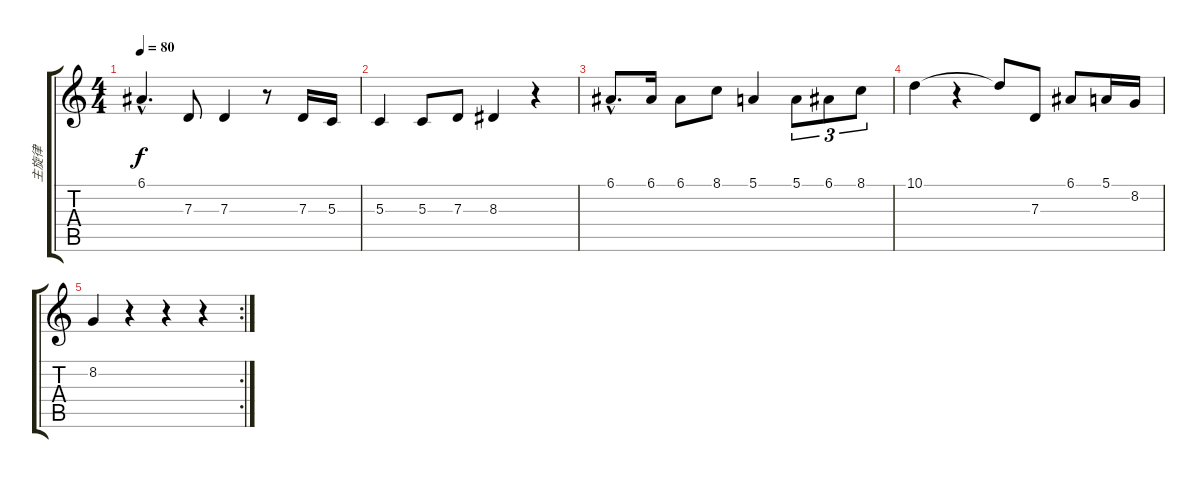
\track ("主旋律" "主旋律") {instrument synthbrass2}
\staff {score tabs}
\tuning (E4 B3 G3 D3 A2 E2) {hide}
\ts (4 4)
\tempo 80
\clef g2
\ks c
6.1{hac}.4{d dy f} 7.3.8 7.3.4 r.8 7.3.16 5.3.16 |
5.3.4 5.3.8 7.3.8 8.3.4 r.4 |
6.1{hac}.8{d} 6.1.16 6.1.8 8.1.8 5.1.4 5.1.8{tu (3 2)} 6.1.8{tu (3 2)} 8.1.8{tu (3 2)} |
10.1.4 r.4 10.1{t}.8 7.3.8 6.1.8 5.1.16 8.2.16 |
\rc 2
8.2.4 r.4 r.4 r.4
